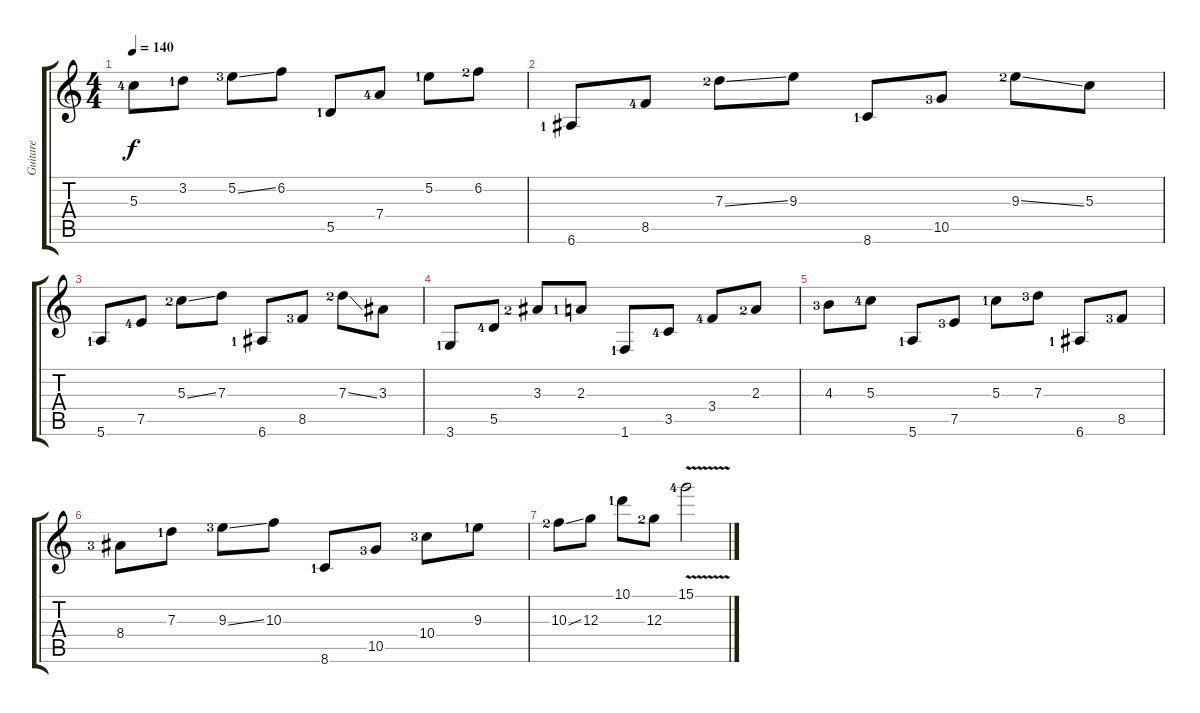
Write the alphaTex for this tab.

\track ("Guitare" "Guitare") {instrument distortionguitar}
\staff {score tabs}
\tuning (E4 B3 G3 D3 A2 E2) {hide}
\ts (4 4)
\tempo 140
\clef g2
\ks c
5.3{lf 5}.8{dy f} 3.2{lf 2}.8 5.2{ss lf 4}.8 6.2.8 5.5{lf 2}.8 7.4{lf 5}.8 5.2{lf 2}.8 6.2{lf 3}.8 |
6.6{lf 2}.8 8.5{lf 5}.8 7.3{ss lf 3}.8 9.3.8 8.6{lf 2}.8 10.5{lf 4}.8 9.3{ss lf 3}.8 5.3.8 |
5.6{lf 2}.8 7.5{lf 5}.8 5.3{ss lf 3}.8 7.3.8 6.6{lf 2}.8 8.5{lf 4}.8 7.3{ss lf 3}.8 3.3.8 |
3.6{lf 2}.8 5.5{lf 5}.8 3.3{lf 3}.8 2.3{lf 2}.8 1.6{lf 2}.8 3.5{lf 5}.8 3.4{lf 5}.8 2.3{lf 3}.8 |
4.3{lf 4}.8 5.3{lf 5}.8 5.6{lf 2}.8 7.5{lf 4}.8 5.3{lf 2}.8 7.3{lf 4}.8 6.6{lf 2}.8 8.5{lf 4}.8 |
8.4{lf 4}.8 7.3{lf 2}.8 9.3{ss lf 4}.8 10.3.8 8.6{lf 2}.8 10.5{lf 4}.8 10.4{lf 4}.8 9.3{lf 2}.8 |
10.3{ss lf 3}.8 12.3.8 10.1{lf 2}.8 12.3{lf 3}.8 15.1{v lf 5}.2
